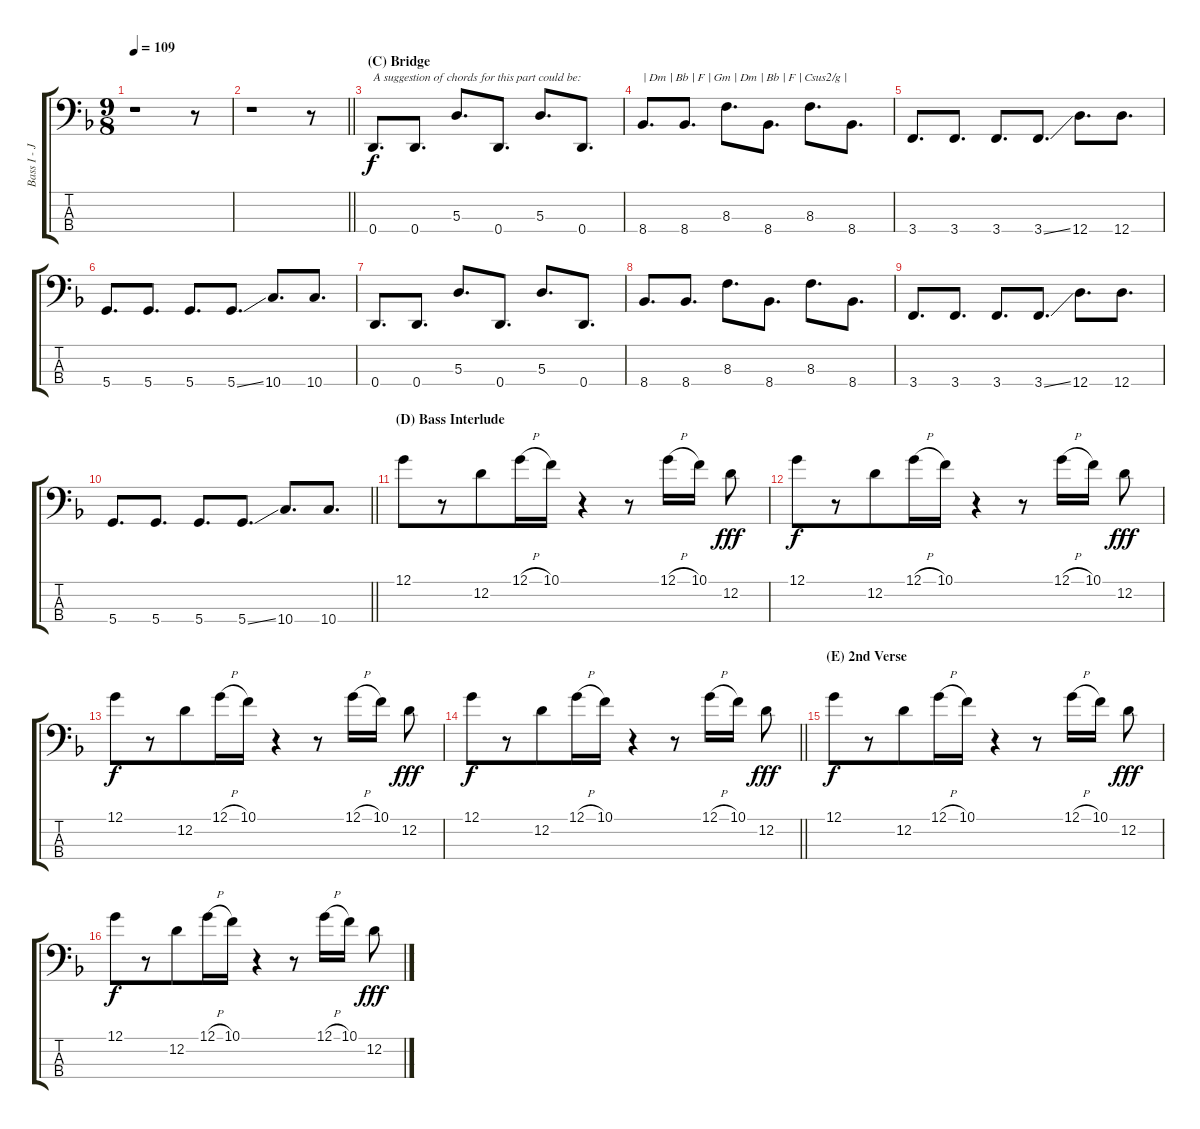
\track ("Bass I - Justin" "Bass I - J") {instrument electricbasspick}
\staff {score tabs}
\tuning (G2 D2 A1 D1) {hide}
\ts (9 8)
\tempo 109
\clef f4
\ks dminor
r.1{dy fff} r.8 |
\barLineRight lightlight
r.1 r.8 |
\section ("" "(C) Bridge")
0.4.8{d txt "A suggestion of chords for this part could be:" dy f} 0.4.8{d} 5.3.8{d} 0.4.8{d} 5.3.8{d} 0.4.8{d} |
8.4.8{d txt "| Dm | Bb | F | Gm | Dm | Bb | F | Csus2/g |"} 8.4.8{d} 8.3.8{d} 8.4.8{d} 8.3.8{d} 8.4.8{d} |
3.4.8{d} 3.4.8{d} 3.4.8{d} 3.4{ss}.8{d} 12.4.8{d} 12.4.8{d} |
5.4.8{d} 5.4.8{d} 5.4.8{d} 5.4{ss}.8{d} 10.4.8{d} 10.4.8{d} |
0.4.8{d} 0.4.8{d} 5.3.8{d} 0.4.8{d} 5.3.8{d} 0.4.8{d} |
8.4.8{d} 8.4.8{d} 8.3.8{d} 8.4.8{d} 8.3.8{d} 8.4.8{d} |
3.4.8{d} 3.4.8{d} 3.4.8{d} 3.4{ss}.8{d} 12.4.8{d} 12.4.8{d} |
\barLineRight lightlight
5.4.8{d} 5.4.8{d} 5.4.8{d} 5.4{ss}.8{d} 10.4.8{d} 10.4.8{d} |
\section ("" "(D) Bass Interlude")
12.1.8 r.8 12.2.8{beam merge} 12.1{h}.16 10.1.16 r.4 r.8 12.1{h}.16{beam merge} 10.1.16{beam split} 12.2.8{dy fff} |
12.1.8{dy f} r.8 12.2.8{beam merge} 12.1{h}.16 10.1.16 r.4 r.8 12.1{h}.16{beam merge} 10.1.16{beam split} 12.2.8{dy fff} |
12.1.8{dy f} r.8 12.2.8{beam merge} 12.1{h}.16 10.1.16 r.4 r.8 12.1{h}.16{beam merge} 10.1.16{beam split} 12.2.8{dy fff} |
\barLineRight lightlight
12.1.8{dy f} r.8 12.2.8{beam merge} 12.1{h}.16 10.1.16 r.4 r.8 12.1{h}.16{beam merge} 10.1.16{beam split} 12.2.8{dy fff} |
\section ("" "(E) 2nd Verse")
12.1.8{dy f} r.8 12.2.8{beam merge} 12.1{h}.16 10.1.16 r.4 r.8 12.1{h}.16{beam merge} 10.1.16{beam split} 12.2.8{dy fff} |
12.1.8{dy f} r.8 12.2.8{beam merge} 12.1{h}.16 10.1.16 r.4 r.8 12.1{h}.16{beam merge} 10.1.16{beam split} 12.2.8{dy fff}
